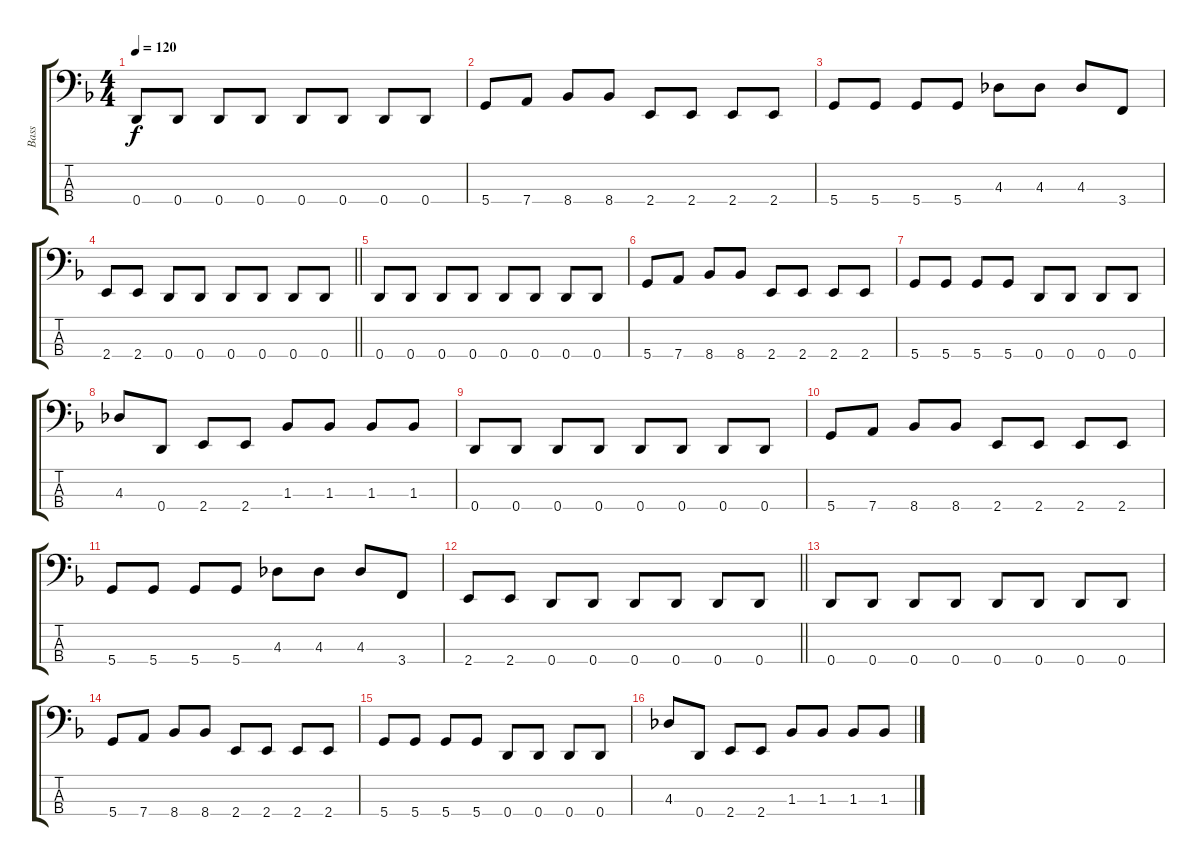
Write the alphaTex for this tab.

\track ("Bass" "Bass") {instrument electricbassfinger}
\staff {score tabs}
\tuning (G2 D2 A1 D1) {hide}
\ts (4 4)
\tempo 120
\clef f4
\ks dminor
0.4.8{dy f} 0.4.8 0.4.8 0.4.8 0.4.8 0.4.8 0.4.8 0.4.8 |
5.4.8 7.4.8 8.4.8 8.4.8 2.4.8 2.4.8 2.4.8 2.4.8 |
5.4.8 5.4.8 5.4.8 5.4.8 4.3.8 4.3.8 4.3.8 3.4.8 |
\barLineRight lightlight
2.4.8 2.4.8 0.4.8 0.4.8 0.4.8 0.4.8 0.4.8 0.4.8 |
\section ("" "")
0.4.8 0.4.8 0.4.8 0.4.8 0.4.8 0.4.8 0.4.8 0.4.8 |
5.4.8 7.4.8 8.4.8 8.4.8 2.4.8 2.4.8 2.4.8 2.4.8 |
5.4.8 5.4.8 5.4.8 5.4.8 0.4.8 0.4.8 0.4.8 0.4.8 |
4.3.8 0.4.8 2.4.8 2.4.8 1.3.8 1.3.8 1.3.8 1.3.8 |
0.4.8 0.4.8 0.4.8 0.4.8 0.4.8 0.4.8 0.4.8 0.4.8 |
5.4.8 7.4.8 8.4.8 8.4.8 2.4.8 2.4.8 2.4.8 2.4.8 |
5.4.8 5.4.8 5.4.8 5.4.8 4.3.8 4.3.8 4.3.8 3.4.8 |
\barLineRight lightlight
2.4.8 2.4.8 0.4.8 0.4.8 0.4.8 0.4.8 0.4.8 0.4.8 |
\section ("" "")
0.4.8 0.4.8 0.4.8 0.4.8 0.4.8 0.4.8 0.4.8 0.4.8 |
5.4.8 7.4.8 8.4.8 8.4.8 2.4.8 2.4.8 2.4.8 2.4.8 |
5.4.8 5.4.8 5.4.8 5.4.8 0.4.8 0.4.8 0.4.8 0.4.8 |
4.3.8 0.4.8 2.4.8 2.4.8 1.3.8 1.3.8 1.3.8 1.3.8
